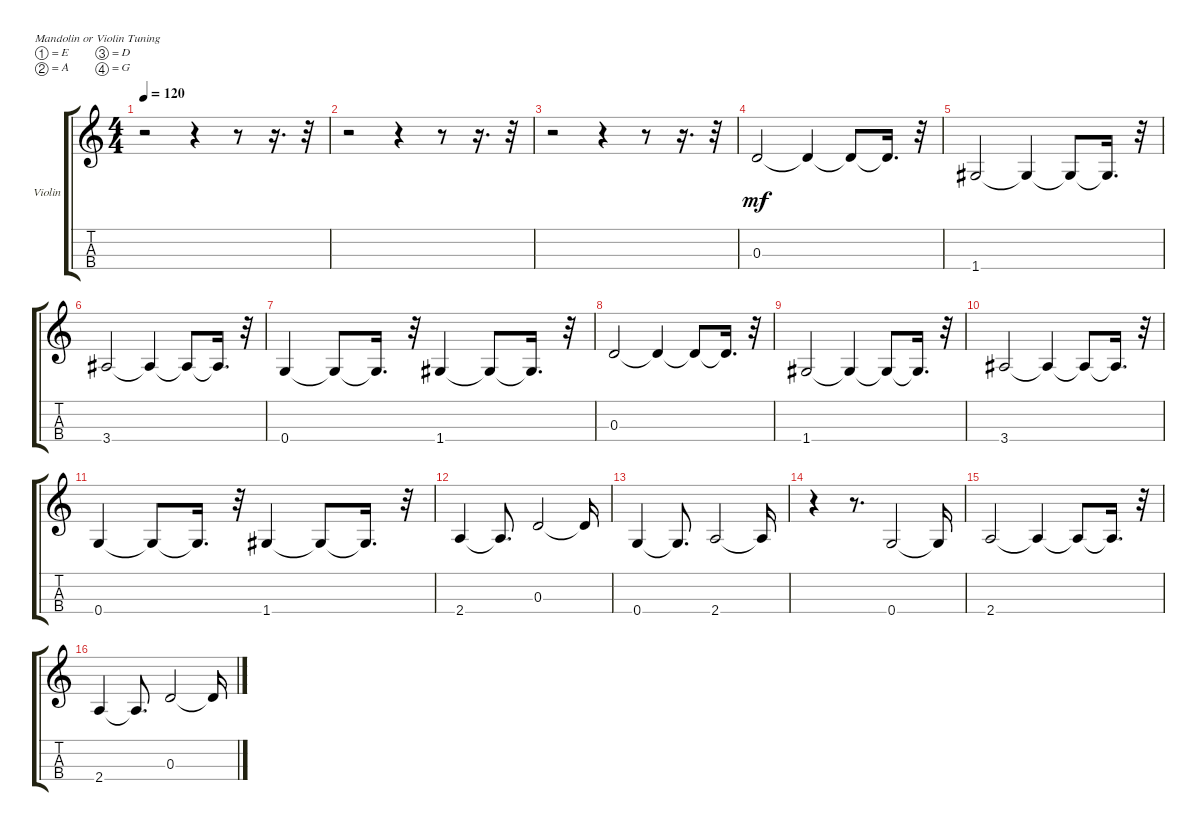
\bracketExtendMode groupsimilarinstruments
\firstSystemTrackNameOrientation horizontal
\otherSystemsTrackNameOrientation horizontal
\track ("" "Violin") {instrument violin}
\staff {score tabs}
\tuning (E5 A4 D4 G3)
\ts (4 4)
\tempo 120
\clef g2
\ks c
r.2{dy mf} r.4 r.8 r.16{d} r.32 |
r.2 r.4 r.8 r.16{d} r.32 |
r.2 r.4 r.8 r.16{d} r.32 |
0.3.2 0.3{t}.4 0.3{t}.8 0.3{t}.16{d} r.32 |
1.4.2 1.4{t}.4 1.4{t}.8 1.4{t}.16{d} r.32 |
3.4.2 3.4{t}.4 3.4{t}.8 3.4{t}.16{d} r.32 |
0.4.4 0.4{t}.8 0.4{t}.16{d} r.32 1.4.4 1.4{t}.8 1.4{t}.16{d} r.32 |
0.3.2 0.3{t}.4 0.3{t}.8 0.3{t}.16{d} r.32 |
1.4.2 1.4{t}.4 1.4{t}.8 1.4{t}.16{d} r.32 |
3.4.2 3.4{t}.4 3.4{t}.8 3.4{t}.16{d} r.32 |
0.4.4 0.4{t}.8 0.4{t}.16{d} r.32 1.4.4 1.4{t}.8 1.4{t}.16{d} r.32 |
2.4.4 2.4{t}.8{d} 0.3.2 0.3{t}.16 |
0.4.4 0.4{t}.8{d} 2.4.2 2.4{t}.16 |
r.4 r.8{d} 0.4.2 0.4{t}.16 |
2.4.2 2.4{t}.4 2.4{t}.8 2.4{t}.16{d} r.32 |
2.4.4 2.4{t}.8{d} 0.3.2 0.3{t}.16
